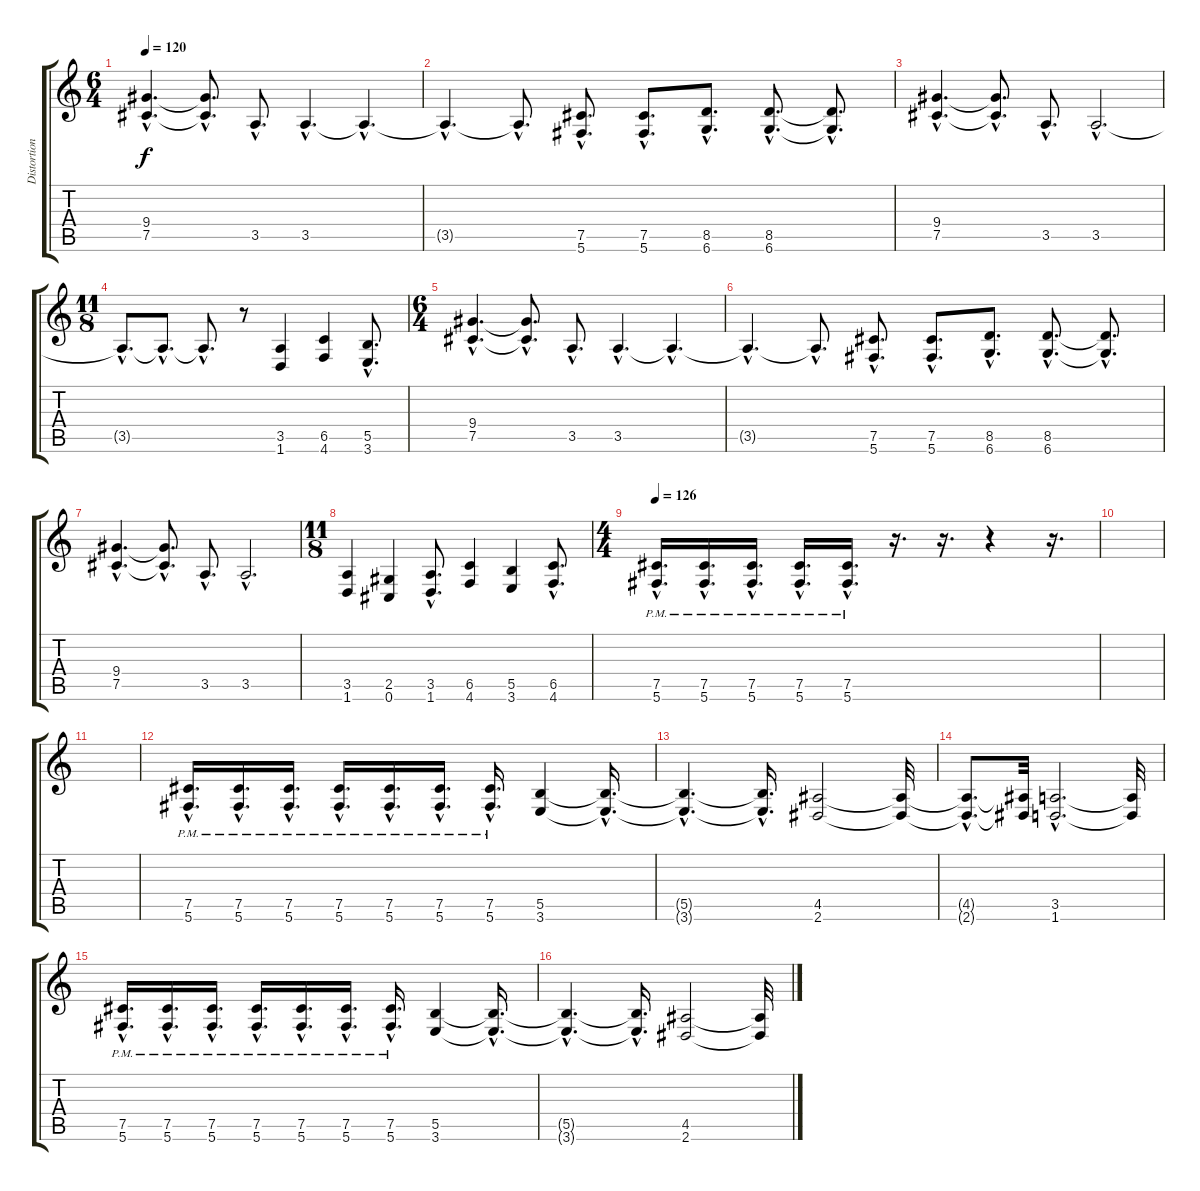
\track ("Distortion Guitar" "Distortion") {instrument distortionguitar}
\staff {score tabs}
\tuning (Db4 Ab3 E3 B2 Gb2 Db2) {hide}
\ts (6 4)
\tempo 120
\clef g2
\ks c
(9.4{hac} 7.5{hac}).4{d dy f} (9.4{hac t} 7.5{hac t}).8{d} 3.5{hac}.8{d} 3.5{hac}.4{d} 3.5{hac t}.4{d} |
3.5{hac t}.4{d} 3.5{hac t}.8{d} (7.5{hac} 5.6{hac}).8{d} (7.5{hac} 5.6{hac}).8{d} (8.5{hac} 6.6{hac}).8{d} (8.5{hac} 6.6{hac}).8{d} (8.5{hac t} 6.6{hac t}).8{d} |
(9.4{hac} 7.5{hac}).4{d} (9.4{hac t} 7.5{hac t}).8{d} 3.5{hac}.8{d} 3.5{hac}.2{d} |
\ts (11 8)
3.5{hac t}.8{d} 3.5{hac t}.8{d} 3.5{hac t}.8{d} r.8 (3.5 1.6).4 (6.5 4.6).4 (5.5{hac} 3.6{hac}).8{d} |
\ts (6 4)
(9.4{hac} 7.5{hac}).4{d} (9.4{hac t} 7.5{hac t}).8{d} 3.5{hac}.8{d} 3.5{hac}.4{d} 3.5{hac t}.4{d} |
3.5{hac t}.4{d} 3.5{hac t}.8{d} (7.5{hac} 5.6{hac}).8{d} (7.5{hac} 5.6{hac}).8{d} (8.5{hac} 6.6{hac}).8{d} (8.5{hac} 6.6{hac}).8{d} (8.5{hac t} 6.6{hac t}).8{d} |
(9.4{hac} 7.5{hac}).4{d} (9.4{hac t} 7.5{hac t}).8{d} 3.5{hac}.8{d} 3.5{hac}.2{d} |
\ts (11 8)
(3.5 1.6).4 (2.5 0.6).4 (3.5{hac} 1.6{hac}).8{d} (6.5 4.6).4 (5.5 3.6).4 (6.5{hac} 4.6{hac}).8{d} |
\ts (4 4)
\section ("" "")
\tempo 126
(7.5{hac pm} 5.6{hac pm}).16{d} (7.5{hac pm} 5.6{hac pm}).16{d} (7.5{hac pm} 5.6{hac pm}).16{d} (7.5{hac pm} 5.6{hac pm}).16{d} (7.5{hac pm} 5.6{hac pm}).16{d} r.16{d} r.16{d} r.4 r.16{d} |
|
|
(7.5{hac pm} 5.6{hac pm}).16{d} (7.5{hac pm} 5.6{hac pm}).16{d} (7.5{hac pm} 5.6{hac pm}).16{d} (7.5{hac pm} 5.6{hac pm}).16{d} (7.5{hac pm} 5.6{hac pm}).16{d} (7.5{hac pm} 5.6{hac pm}).16{d} (7.5{hac pm} 5.6{hac pm}).16{d} (5.5 3.6).4 (5.5{hac t} 3.6{hac t}).16{d} |
(5.5{hac t} 3.6{hac t}).4{d} (5.5{hac t} 3.6{hac t}).16{d} (4.5 2.6).2 (4.5{t} 2.6{t}).32 |
(4.5{hac t} 2.6{hac t}).8{d} (4.5{t} 2.6{t}).32 (3.5{hac} 1.6{hac}).2{d} (3.5{t} 1.6{t}).32 |
(7.5{hac pm} 5.6{hac pm}).16{d} (7.5{hac pm} 5.6{hac pm}).16{d} (7.5{hac pm} 5.6{hac pm}).16{d} (7.5{hac pm} 5.6{hac pm}).16{d} (7.5{hac pm} 5.6{hac pm}).16{d} (7.5{hac pm} 5.6{hac pm}).16{d} (7.5{hac pm} 5.6{hac pm}).16{d} (5.5 3.6).4 (5.5{hac t} 3.6{hac t}).16{d} |
(5.5{hac t} 3.6{hac t}).4{d} (5.5{hac t} 3.6{hac t}).16{d} (4.5 2.6).2 (4.5{t} 2.6{t}).32
